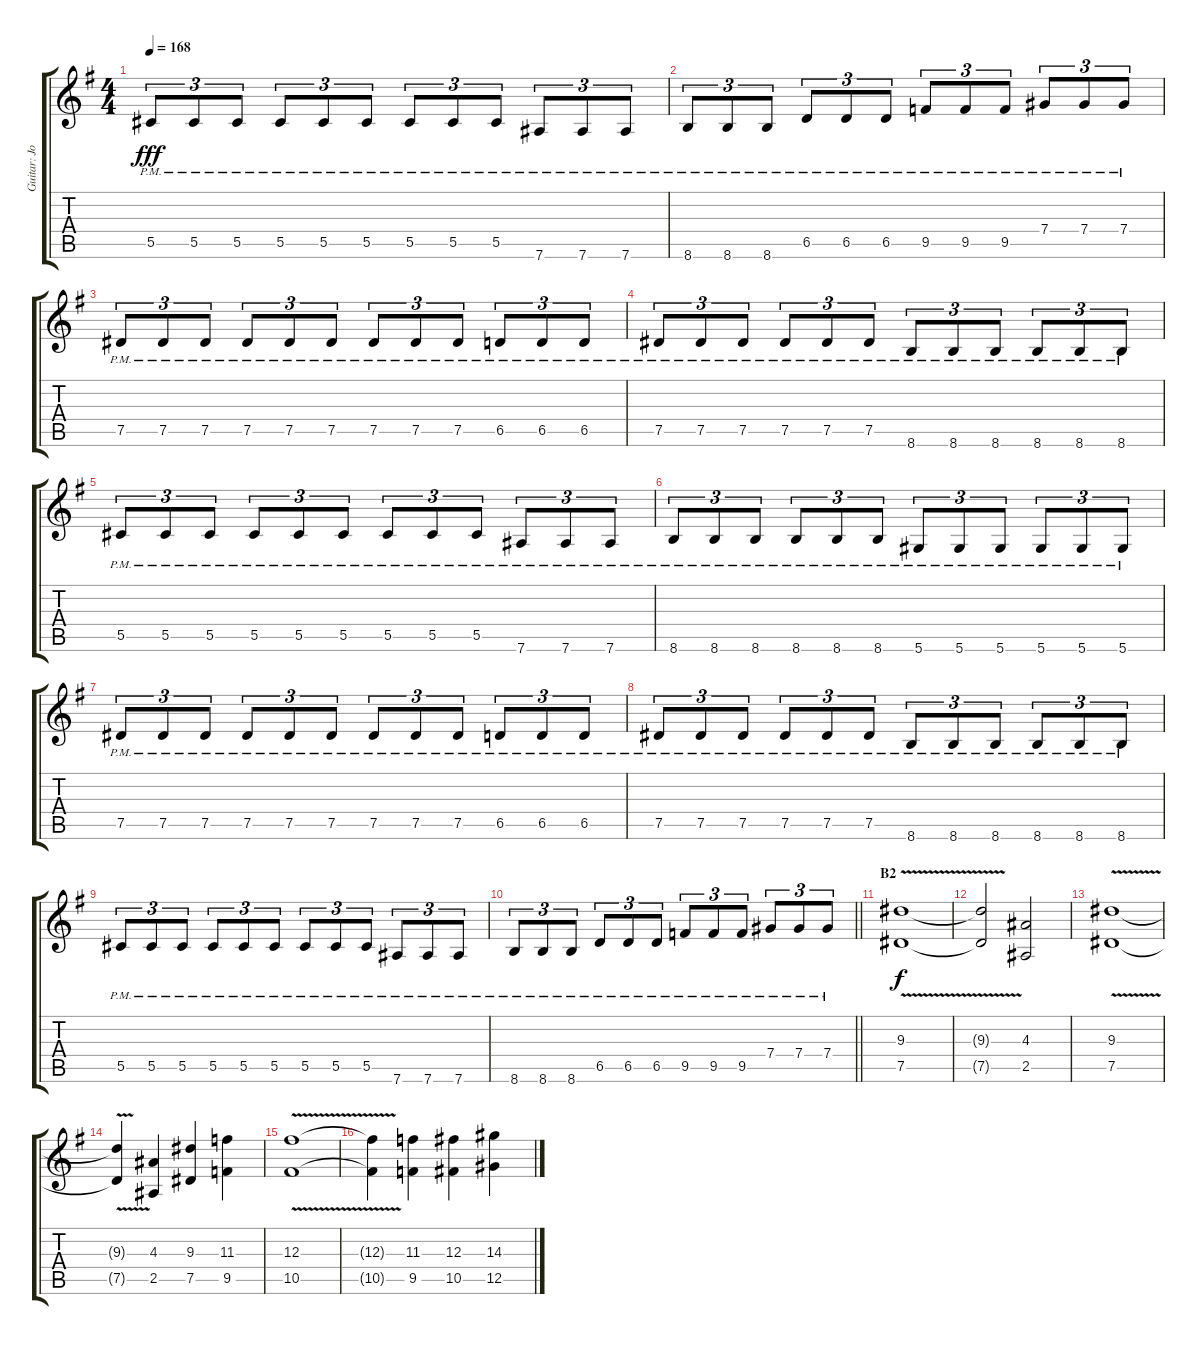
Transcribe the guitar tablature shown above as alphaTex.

\track ("Guitar: Jon" "Guitar: Jo") {instrument distortionguitar}
\staff {score tabs}
\tuning (Eb4 Bb3 Gb3 Db3 Ab2 Eb2) {hide}
\ts (4 4)
\tempo 168
\clef g2
\ks g
5.5{pm}.8{tu (3 2) dy fff} 5.5{pm}.8{tu (3 2)} 5.5{pm}.8{tu (3 2)} 5.5{pm}.8{tu (3 2)} 5.5{pm}.8{tu (3 2)} 5.5{pm}.8{tu (3 2)} 5.5{pm}.8{tu (3 2)} 5.5{pm}.8{tu (3 2)} 5.5{pm}.8{tu (3 2)} 7.6{pm}.8{tu (3 2)} 7.6{pm}.8{tu (3 2)} 7.6{pm}.8{tu (3 2)} |
8.6{pm}.8{tu (3 2)} 8.6{pm}.8{tu (3 2)} 8.6{pm}.8{tu (3 2)} 6.5{pm}.8{tu (3 2)} 6.5{pm}.8{tu (3 2)} 6.5{pm}.8{tu (3 2)} 9.5{pm}.8{tu (3 2)} 9.5{pm}.8{tu (3 2)} 9.5{pm}.8{tu (3 2)} 7.4{pm}.8{tu (3 2)} 7.4{pm}.8{tu (3 2)} 7.4{pm}.8{tu (3 2)} |
7.5{pm}.8{tu (3 2)} 7.5{pm}.8{tu (3 2)} 7.5{pm}.8{tu (3 2)} 7.5{pm}.8{tu (3 2)} 7.5{pm}.8{tu (3 2)} 7.5{pm}.8{tu (3 2)} 7.5{pm}.8{tu (3 2)} 7.5{pm}.8{tu (3 2)} 7.5{pm}.8{tu (3 2)} 6.5{pm}.8{tu (3 2)} 6.5{pm}.8{tu (3 2)} 6.5{pm}.8{tu (3 2)} |
7.5{pm}.8{tu (3 2)} 7.5{pm}.8{tu (3 2)} 7.5{pm}.8{tu (3 2)} 7.5{pm}.8{tu (3 2)} 7.5{pm}.8{tu (3 2)} 7.5{pm}.8{tu (3 2)} 8.6{pm}.8{tu (3 2)} 8.6{pm}.8{tu (3 2)} 8.6{pm}.8{tu (3 2)} 8.6{pm}.8{tu (3 2)} 8.6{pm}.8{tu (3 2)} 8.6{pm}.8{tu (3 2)} |
5.5{pm}.8{tu (3 2)} 5.5{pm}.8{tu (3 2)} 5.5{pm}.8{tu (3 2)} 5.5{pm}.8{tu (3 2)} 5.5{pm}.8{tu (3 2)} 5.5{pm}.8{tu (3 2)} 5.5{pm}.8{tu (3 2)} 5.5{pm}.8{tu (3 2)} 5.5{pm}.8{tu (3 2)} 7.6{pm}.8{tu (3 2)} 7.6{pm}.8{tu (3 2)} 7.6{pm}.8{tu (3 2)} |
8.6{pm}.8{tu (3 2)} 8.6{pm}.8{tu (3 2)} 8.6{pm}.8{tu (3 2)} 8.6{pm}.8{tu (3 2)} 8.6{pm}.8{tu (3 2)} 8.6{pm}.8{tu (3 2)} 5.6{pm}.8{tu (3 2)} 5.6{pm}.8{tu (3 2)} 5.6{pm}.8{tu (3 2)} 5.6{pm}.8{tu (3 2)} 5.6{pm}.8{tu (3 2)} 5.6{pm}.8{tu (3 2)} |
7.5{pm}.8{tu (3 2)} 7.5{pm}.8{tu (3 2)} 7.5{pm}.8{tu (3 2)} 7.5{pm}.8{tu (3 2)} 7.5{pm}.8{tu (3 2)} 7.5{pm}.8{tu (3 2)} 7.5{pm}.8{tu (3 2)} 7.5{pm}.8{tu (3 2)} 7.5{pm}.8{tu (3 2)} 6.5{pm}.8{tu (3 2)} 6.5{pm}.8{tu (3 2)} 6.5{pm}.8{tu (3 2)} |
7.5{pm}.8{tu (3 2)} 7.5{pm}.8{tu (3 2)} 7.5{pm}.8{tu (3 2)} 7.5{pm}.8{tu (3 2)} 7.5{pm}.8{tu (3 2)} 7.5{pm}.8{tu (3 2)} 8.6{pm}.8{tu (3 2)} 8.6{pm}.8{tu (3 2)} 8.6{pm}.8{tu (3 2)} 8.6{pm}.8{tu (3 2)} 8.6{pm}.8{tu (3 2)} 8.6{pm}.8{tu (3 2)} |
5.5{pm}.8{tu (3 2)} 5.5{pm}.8{tu (3 2)} 5.5{pm}.8{tu (3 2)} 5.5{pm}.8{tu (3 2)} 5.5{pm}.8{tu (3 2)} 5.5{pm}.8{tu (3 2)} 5.5{pm}.8{tu (3 2)} 5.5{pm}.8{tu (3 2)} 5.5{pm}.8{tu (3 2)} 7.6{pm}.8{tu (3 2)} 7.6{pm}.8{tu (3 2)} 7.6{pm}.8{tu (3 2)} |
\barLineRight lightlight
8.6{pm}.8{tu (3 2)} 8.6{pm}.8{tu (3 2)} 8.6{pm}.8{tu (3 2)} 6.5{pm}.8{tu (3 2)} 6.5{pm}.8{tu (3 2)} 6.5{pm}.8{tu (3 2)} 9.5{pm}.8{tu (3 2)} 9.5{pm}.8{tu (3 2)} 9.5{pm}.8{tu (3 2)} 7.4{pm}.8{tu (3 2)} 7.4{pm}.8{tu (3 2)} 7.4{pm}.8{tu (3 2)} |
\section ("" "B2")
(9.3{v} 7.5{v}).1{dy f} |
(9.3{t} 7.5{t}).2 (4.3 2.5).2 |
(9.3{v} 7.5{v}).1 |
(9.3{t} 7.5{t}).4 (4.3 2.5).4 (9.3 7.5).4 (11.3 9.5).4 |
(12.3{v} 10.5{v}).1 |
(12.3{t} 10.5{t}).4 (11.3 9.5).4 (12.3 10.5).4 (14.3 12.5).4
